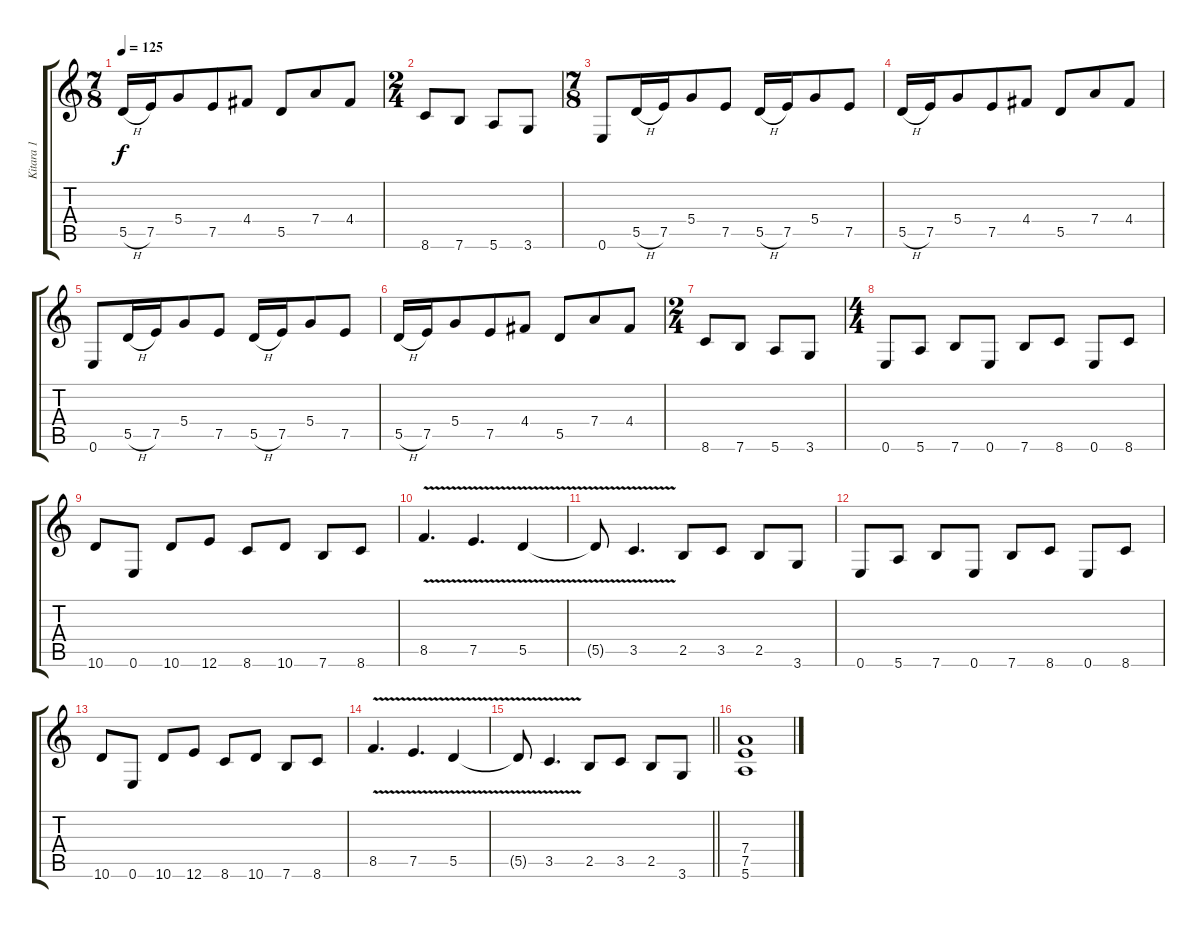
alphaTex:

\track ("Kitara 1" "Kitara 1") {instrument distortionguitar}
\staff {score tabs}
\tuning (E4 B3 G3 D3 A2 E2) {hide}
\ts (7 8)
\tempo 125
\clef g2
\ks c
5.5{h}.16{dy f} 7.5.16 5.4.8 7.5.8 4.4.8 5.5.8 7.4.8 4.4.8 |
\ts (2 4)
8.6.8 7.6.8 5.6.8 3.6.8 |
\ts (7 8)
0.6.8 5.5{h}.16 7.5.16 5.4.8 7.5.8 5.5{h}.16 7.5.16 5.4.8 7.5.8 |
5.5{h}.16 7.5.16 5.4.8 7.5.8 4.4.8 5.5.8 7.4.8 4.4.8 |
0.6.8 5.5{h}.16 7.5.16 5.4.8 7.5.8 5.5{h}.16 7.5.16 5.4.8 7.5.8 |
5.5{h}.16 7.5.16 5.4.8 7.5.8 4.4.8 5.5.8 7.4.8 4.4.8 |
\ts (2 4)
8.6.8 7.6.8 5.6.8 3.6.8 |
\ts (4 4)
0.6.8{volume 13 balance 8 instrument distortionguitar} 5.6.8 7.6.8 0.6.8 7.6.8 8.6.8 0.6.8 8.6.8 |
10.6.8 0.6.8 10.6.8 12.6.8 8.6.8 10.6.8 7.6.8 8.6.8 |
8.5{v}.4{d} 7.5{v}.4{d} 5.5{v}.4 |
5.5{t}.8 3.5{v}.4{d} 2.5.8 3.5.8 2.5.8 3.6.8 |
0.6.8 5.6.8 7.6.8 0.6.8 7.6.8 8.6.8 0.6.8 8.6.8 |
10.6.8 0.6.8 10.6.8 12.6.8 8.6.8 10.6.8 7.6.8 8.6.8 |
8.5{v}.4{d} 7.5{v}.4{d} 5.5{v}.4 |
\barLineRight lightlight
5.5{t}.8 3.5{v}.4{d} 2.5.8 3.5.8 2.5.8 3.6.8 |
\section ("" "")
(7.4 7.5 5.6).1{volume 4 balance 11}
